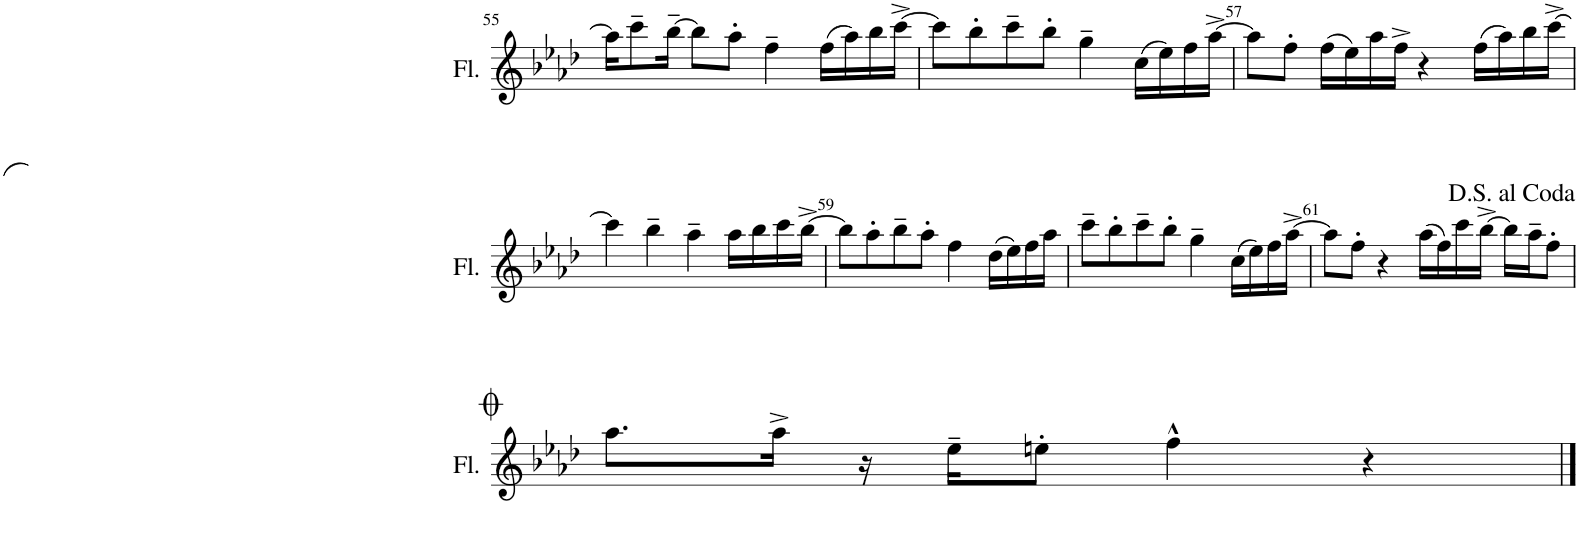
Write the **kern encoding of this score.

**kern
*part1
*staff1
*I"Flute
*I'Fl.
!!LO:PB:g=z
*clefG2
*k[b-e-a-d-]
*M4/4
=55
16aa-\KL]
8ccc~\
[16bb-~\Jk
8bb-\L]
8aa-'\J
4ff~\
((16ff\LL
16aa-\))
16bb-\
[16ccc^\JJ
=56
8ccc\L]
8bb-'\
8ccc~\
8bb-'\J
4gg~\
(16cc\LL
16ee-\)
16ff\
[16aa-^\JJ
=57
8aa-\L]
8ff'\J
(16ff\LL
16ee-\)
16aa-\
16ff^\JJ
4r
(16ff\LL
16aa-\)
16bb-\
[16ccc^\JJ
!!LO:LB:g=z
=58
4ccc\]
4bb-~\
4aa-~\
16aa-\LL
16bb-\
16ccc\
[16bb-^\JJ
=59
8bb-\L]
8aa-'\
8bb-~\
8aa-'\J
4ff\
(16dd-\LL
16ee-\)
16ff\
16aa-\JJ
=60
8ccc~\L
8bb-'\
8ccc~\
8bb-'\J
4gg~\
(16cc\LL
16ee-\)
16ff\
[16aa-^\JJ
=61
8aa-\L]
8ff'\J
4r
(16aa-\LL
16ff\)
16ccc\
[16bb-^\JJ
16bb-\LL]
16aa-~\J
8ff'\J
!!LO:LB:g=z
=62
8.aa-\L
16aa-^\Jk
16r
16ee-~\KL
8een'\J
4ff^^\
4r
==
*-
